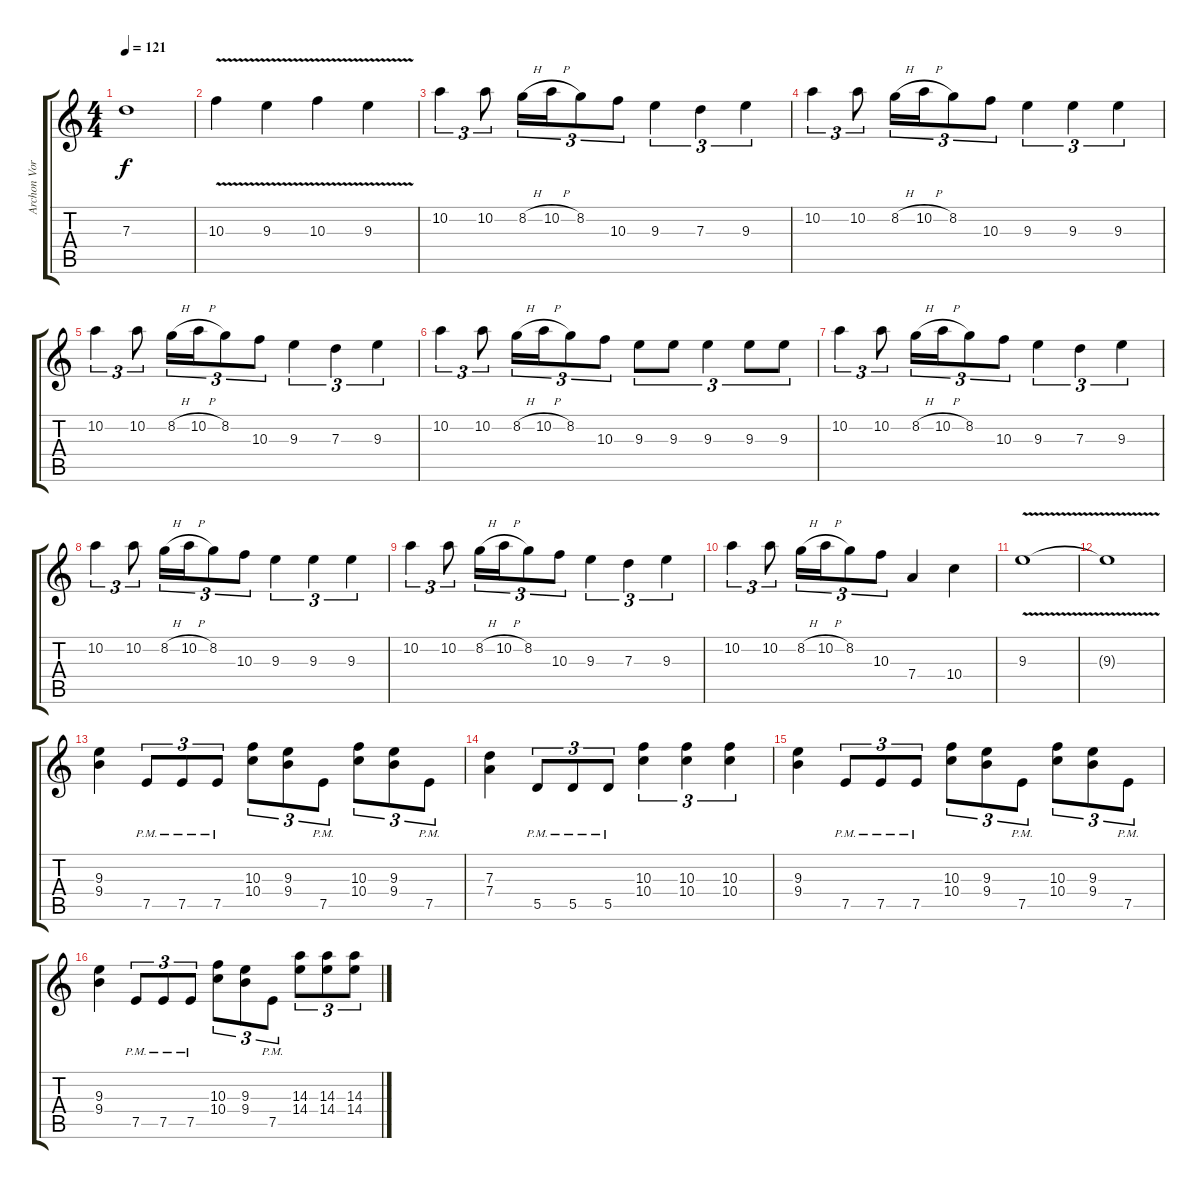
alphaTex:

\track ("Archon Vorskaath" "Archon Vor") {instrument distortionguitar}
\staff {score tabs}
\tuning (E4 B3 G3 D3 A2 E2) {hide}
\ts (4 4)
\tempo 121
\clef g2
\ks c
7.3.1{dy f} |
10.3{v}.4 9.3{v}.4 10.3{v}.4 9.3{v}.4 |
10.2.4{tu (3 2)} 10.2.8{tu (3 2)} 8.2{h}.16{tu (3 2)} 10.2{h}.16{tu (3 2)} 8.2.8{tu (3 2)} 10.3.8{tu (3 2)} 9.3.4{tu (3 2)} 7.3.4{tu (3 2)} 9.3.4{tu (3 2)} |
10.2.4{tu (3 2)} 10.2.8{tu (3 2)} 8.2{h}.16{tu (3 2)} 10.2{h}.16{tu (3 2)} 8.2.8{tu (3 2)} 10.3.8{tu (3 2)} 9.3.4{tu (3 2)} 9.3.4{tu (3 2)} 9.3.4{tu (3 2)} |
10.2.4{tu (3 2)} 10.2.8{tu (3 2)} 8.2{h}.16{tu (3 2)} 10.2{h}.16{tu (3 2)} 8.2.8{tu (3 2)} 10.3.8{tu (3 2)} 9.3.4{tu (3 2)} 7.3.4{tu (3 2)} 9.3.4{tu (3 2)} |
10.2.4{tu (3 2)} 10.2.8{tu (3 2)} 8.2{h}.16{tu (3 2)} 10.2{h}.16{tu (3 2)} 8.2.8{tu (3 2)} 10.3.8{tu (3 2)} 9.3.8{tu (3 2)} 9.3.8{tu (3 2)} 9.3.4{tu (3 2)} 9.3.8{tu (3 2)} 9.3.8{tu (3 2)} |
10.2.4{tu (3 2)} 10.2.8{tu (3 2)} 8.2{h}.16{tu (3 2)} 10.2{h}.16{tu (3 2)} 8.2.8{tu (3 2)} 10.3.8{tu (3 2)} 9.3.4{tu (3 2)} 7.3.4{tu (3 2)} 9.3.4{tu (3 2)} |
10.2.4{tu (3 2)} 10.2.8{tu (3 2)} 8.2{h}.16{tu (3 2)} 10.2{h}.16{tu (3 2)} 8.2.8{tu (3 2)} 10.3.8{tu (3 2)} 9.3.4{tu (3 2)} 9.3.4{tu (3 2)} 9.3.4{tu (3 2)} |
10.2.4{tu (3 2)} 10.2.8{tu (3 2)} 8.2{h}.16{tu (3 2)} 10.2{h}.16{tu (3 2)} 8.2.8{tu (3 2)} 10.3.8{tu (3 2)} 9.3.4{tu (3 2)} 7.3.4{tu (3 2)} 9.3.4{tu (3 2)} |
10.2.4{tu (3 2)} 10.2.8{tu (3 2)} 8.2{h}.16{tu (3 2)} 10.2{h}.16{tu (3 2)} 8.2.8{tu (3 2)} 10.3.8{tu (3 2)} 7.4.4 10.4.4 |
9.3{v}.1 |
9.3{v t}.1 |
(9.3 9.4).4 7.5{pm}.8{tu (3 2)} 7.5{pm}.8{tu (3 2)} 7.5{pm}.8{tu (3 2)} (10.3 10.4).8{tu (3 2)} (9.3 9.4).8{tu (3 2)} 7.5{pm}.8{tu (3 2)} (10.3 10.4).8{tu (3 2)} (9.3 9.4).8{tu (3 2)} 7.5{pm}.8{tu (3 2)} |
(7.3 7.4).4 5.5{pm}.8{tu (3 2)} 5.5{pm}.8{tu (3 2)} 5.5{pm}.8{tu (3 2)} (10.3 10.4).4{tu (3 2)} (10.3 10.4).4{tu (3 2)} (10.3 10.4).4{tu (3 2)} |
(9.3 9.4).4 7.5{pm}.8{tu (3 2)} 7.5{pm}.8{tu (3 2)} 7.5{pm}.8{tu (3 2)} (10.3 10.4).8{tu (3 2)} (9.3 9.4).8{tu (3 2)} 7.5{pm}.8{tu (3 2)} (10.3 10.4).8{tu (3 2)} (9.3 9.4).8{tu (3 2)} 7.5{pm}.8{tu (3 2)} |
(9.3 9.4).4 7.5{pm}.8{tu (3 2)} 7.5{pm}.8{tu (3 2)} 7.5{pm}.8{tu (3 2)} (10.3 10.4).8{tu (3 2)} (9.3 9.4).8{tu (3 2)} 7.5{pm}.8{tu (3 2)} (14.3 14.4).8{tu (3 2)} (14.3 14.4).8{tu (3 2)} (14.3 14.4).8{tu (3 2)}
